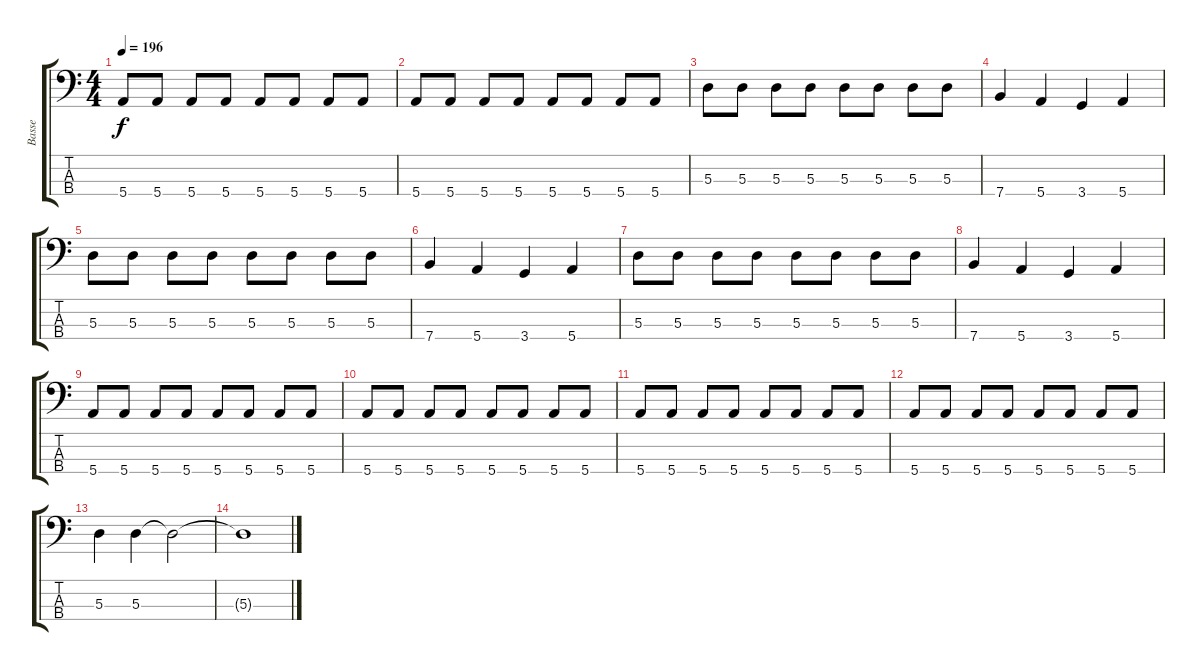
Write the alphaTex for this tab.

\track ("Basse" "Basse") {instrument electricbassfinger}
\staff {score tabs}
\tuning (G2 D2 A1 E1) {hide}
\ts (4 4)
\tempo 196
\clef f4
\ks c
5.4.8{dy f} 5.4.8 5.4.8 5.4.8 5.4.8 5.4.8 5.4.8 5.4.8 |
5.4.8 5.4.8 5.4.8 5.4.8 5.4.8 5.4.8 5.4.8 5.4.8 |
5.3.8 5.3.8 5.3.8 5.3.8 5.3.8 5.3.8 5.3.8 5.3.8 |
7.4.4 5.4.4 3.4.4 5.4.4 |
5.3.8 5.3.8 5.3.8 5.3.8 5.3.8 5.3.8 5.3.8 5.3.8 |
7.4.4 5.4.4 3.4.4 5.4.4 |
5.3.8 5.3.8 5.3.8 5.3.8 5.3.8 5.3.8 5.3.8 5.3.8 |
7.4.4 5.4.4 3.4.4 5.4.4 |
5.4.8 5.4.8 5.4.8 5.4.8 5.4.8 5.4.8 5.4.8 5.4.8 |
5.4.8 5.4.8 5.4.8 5.4.8 5.4.8 5.4.8 5.4.8 5.4.8 |
5.4.8 5.4.8 5.4.8 5.4.8 5.4.8 5.4.8 5.4.8 5.4.8 |
5.4.8 5.4.8 5.4.8 5.4.8 5.4.8 5.4.8 5.4.8 5.4.8 |
5.3.4 5.3.4 5.3{t}.2 |
5.3{t}.1
